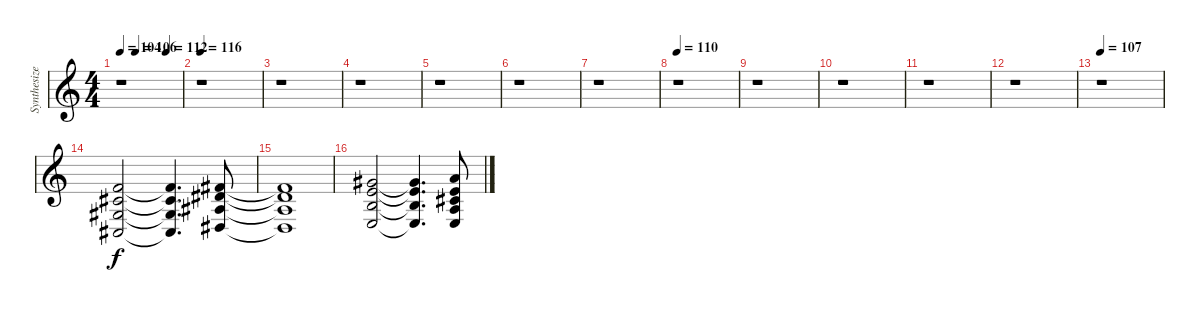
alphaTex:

\track ("Synthesizer" "Synthesize") {instrument lead7fifths}
\staff {score}
\tuning (E4 B3 G3 D3 A2 E2 B1) {hide}
\ts (4 4)
\tempo 104
\tempo (106 0.25)
\tempo (112 0.75)
\clef g2
\ks c
r.1{dy mf} |
\tempo 116
r.1 |
r.1 |
r.1 |
r.1 |
r.1 |
r.1 |
\tempo 110
r.1 |
r.1 |
r.1 |
r.1 |
r.1 |
\tempo 107
r.1 |
(1.1 2.2 1.3 4.5).2{dy f} (1.1{t} 2.2{t} 1.3{t} 4.5{t}).4{d} (2.1 4.2 3.3 1.4).8 |
(2.1{t} 4.2{t} 3.3{t} 1.4{t}).1 |
(4.1 5.2 4.3 2.4).2 (4.1{t} 5.2{t} 4.3{t} 2.4{t}).4{d} (5.1 5.2 6.3 7.4 7.5).8
